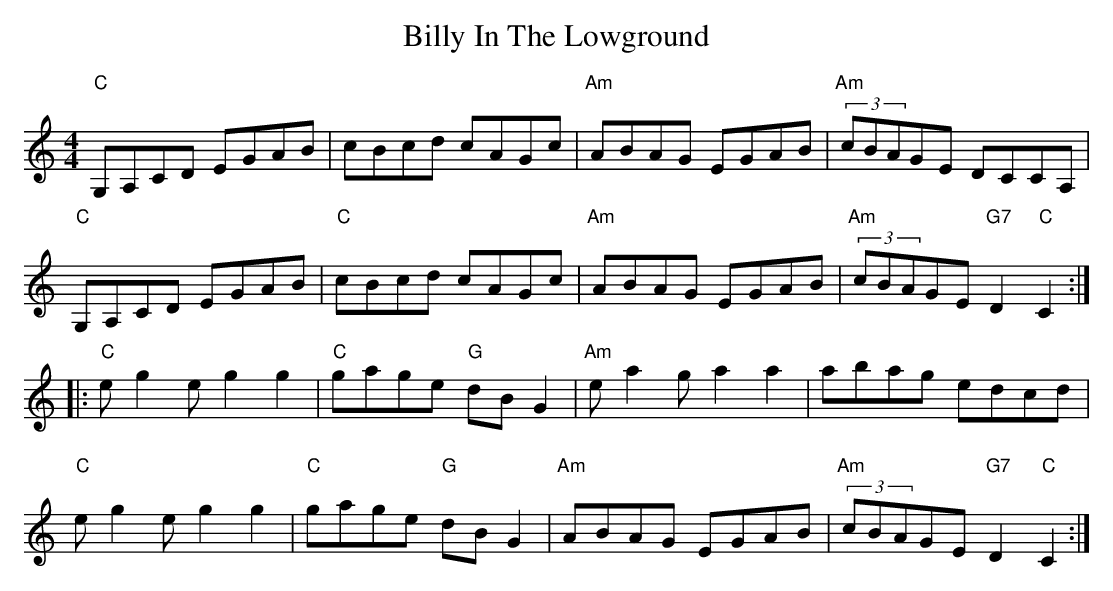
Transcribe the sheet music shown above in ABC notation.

X:1
T:Billy In The Lowground
M:4/4
L:1/4
K:C
"C"G,/2A,/2C/2D/2 E/2G/2A/2B/2|c/2B/2c/2d/2 c/2A/2G/2c/2|\
"Am"A/2B/2A/2G/2 E/2G/2A/2B/2|(3"Am"c/2B/2A/2G/2E/2 D/2C/2C/2A,/2|
"C"G,/2A,/2C/2D/2 E/2G/2A/2B/2|"C"c/2B/2c/2d/2 c/2A/2G/2c/2|\
"Am"A/2B/2A/2G/2 E/2G/2A/2B/2|(3"Am"c/2B/2A/2G/2E/2 "G7"D"C"C:|
|:"C"e/2ge/2 gg|"C"g/2a/2g/2e/2 "G"d/2B/2G|"Am"e/2ag/2 aa|\
a/2b/2a/2g/2 e/2d/2c/2d/2|
"C"e/2ge/2 gg|"C"g/2a/2g/2e/2 "G"d/2B/2G|"Am"A/2B/2A/2G/2 E/2G/2A/2B/2|\
(3"Am"c/2B/2A/2G/2E/2 "G7"D"C"C:|
